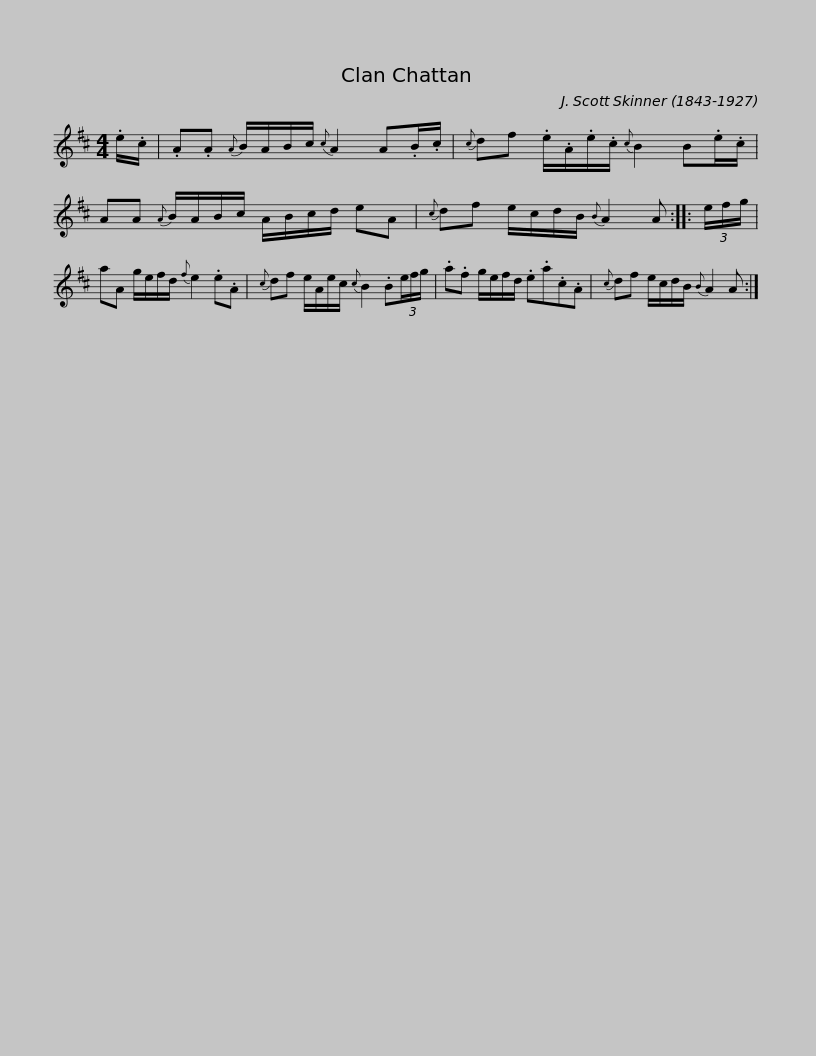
X:1
L:1/8
M:4/4
I:linebreak $
K:D
V:1 treble
V:1
 .e/.c/ | .A.A{A} B/A/B/c/{c} A2 A.B/.c/ |{c} df .e/.A/.e/.c/{c} B2 B.e/.c/ | AA{A} B/A/B/c/ A/B/c/d/ eA |${c} df e/c/d/B/{B} A2 A :: %5
 (3e/f/g/ | aA g/e/f/d/{f} e2 .e.A |{c} df e/A/e/c/{c} B2 .B(3e/f/g/ |$ .a.f g/e/f/d/ .e.a.c.A |{c} df e/c/d/B/{B} A2 A :| %10
